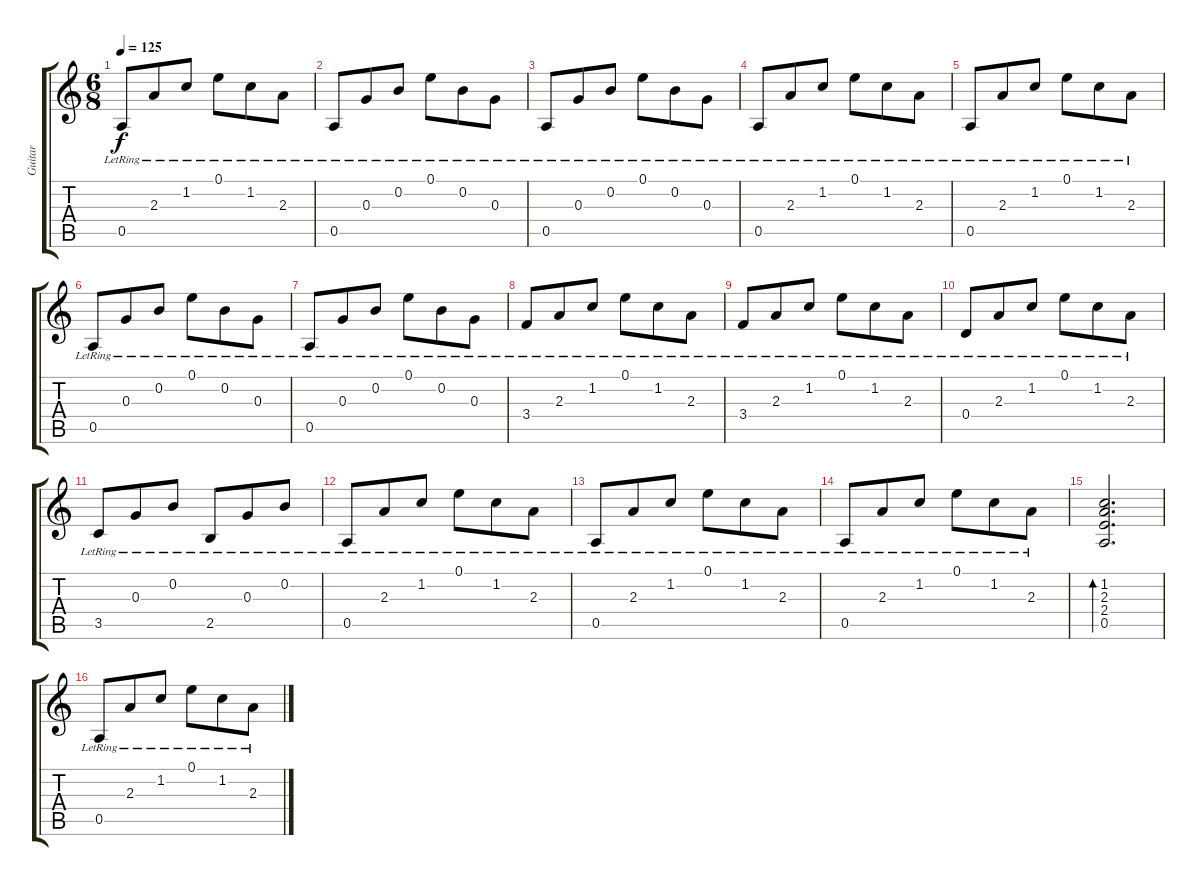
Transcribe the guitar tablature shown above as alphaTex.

\track ("Guitar" "Guitar") {instrument acousticguitarnylon}
\staff {score tabs}
\tuning (E4 B3 G3 D3 A2 E2) {hide}
\ts (6 8)
\tempo 125
\clef g2
\ks c
0.5{lr}.8{dy f} 2.3{lr}.8 1.2{lr}.8 0.1{lr}.8 1.2{lr}.8 2.3{lr}.8 |
0.5{lr}.8 0.3{lr}.8 0.2{lr}.8 0.1{lr}.8 0.2{lr}.8 0.3{lr}.8 |
0.5{lr}.8 0.3{lr}.8 0.2{lr}.8 0.1{lr}.8 0.2{lr}.8 0.3{lr}.8 |
0.5{lr}.8 2.3{lr}.8 1.2{lr}.8 0.1{lr}.8 1.2{lr}.8 2.3{lr}.8 |
0.5{lr}.8 2.3{lr}.8 1.2{lr}.8 0.1{lr}.8 1.2{lr}.8 2.3{lr}.8 |
0.5{lr}.8 0.3{lr}.8 0.2{lr}.8 0.1{lr}.8 0.2{lr}.8 0.3{lr}.8 |
0.5{lr}.8 0.3{lr}.8 0.2{lr}.8 0.1{lr}.8 0.2{lr}.8 0.3{lr}.8 |
3.4{lr}.8 2.3{lr}.8 1.2{lr}.8 0.1{lr}.8 1.2{lr}.8 2.3{lr}.8 |
3.4{lr}.8 2.3{lr}.8 1.2{lr}.8 0.1{lr}.8 1.2{lr}.8 2.3{lr}.8 |
0.4{lr}.8 2.3{lr}.8 1.2{lr}.8 0.1{lr}.8 1.2{lr}.8 2.3{lr}.8 |
3.5{lr}.8 0.3{lr}.8 0.2{lr}.8 2.5{lr}.8 0.3{lr}.8 0.2{lr}.8 |
0.5{lr}.8 2.3{lr}.8 1.2{lr}.8 0.1{lr}.8 1.2{lr}.8 2.3{lr}.8 |
0.5{lr}.8 2.3{lr}.8 1.2{lr}.8 0.1{lr}.8 1.2{lr}.8 2.3{lr}.8 |
0.5{lr}.8 2.3{lr}.8 1.2{lr}.8 0.1{lr}.8 1.2{lr}.8 2.3{lr}.8 |
(1.2 2.3 2.4 0.5).2{d bd 30} |
0.5{lr}.8 2.3{lr}.8 1.2{lr}.8 0.1{lr}.8 1.2{lr}.8 2.3{lr}.8
